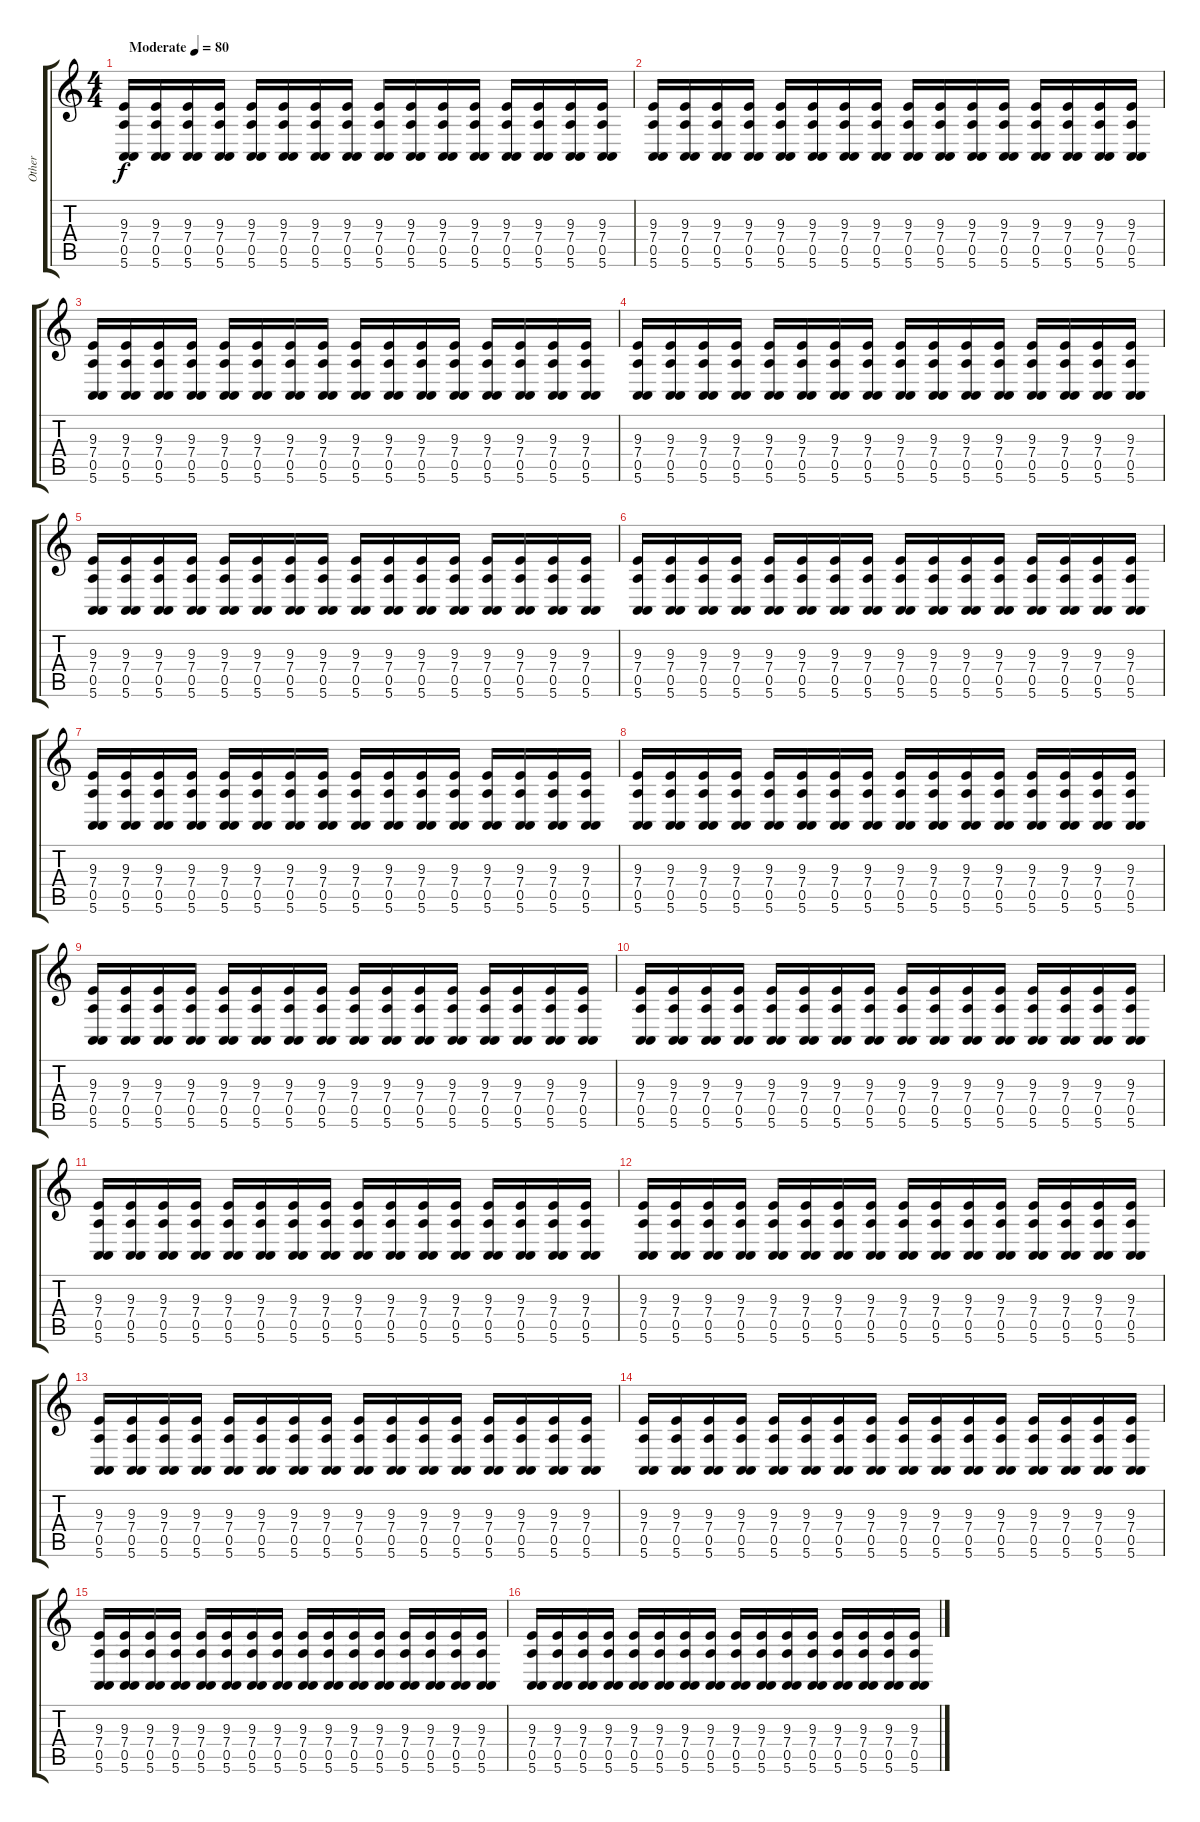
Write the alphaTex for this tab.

\track ("Other" "Other") {instrument synthvoice}
\staff {score tabs}
\tuning (E4 B3 G3 D3 A2 E2) {hide}
\ts (4 4)
\tempo (80 "Moderate")
\clef g2
\ks c
(9.3 7.4 0.5 5.6).16{dy f instrument synthvoice} (9.3 7.4 0.5 5.6).16 (9.3 7.4 0.5 5.6).16 (9.3 7.4 0.5 5.6).16 (9.3 7.4 0.5 5.6).16 (9.3 7.4 0.5 5.6).16 (9.3 7.4 0.5 5.6).16 (9.3 7.4 0.5 5.6).16 (9.3 7.4 0.5 5.6).16 (9.3 7.4 0.5 5.6).16 (9.3 7.4 0.5 5.6).16 (9.3 7.4 0.5 5.6).16 (9.3 7.4 0.5 5.6).16 (9.3 7.4 0.5 5.6).16 (9.3 7.4 0.5 5.6).16 (9.3 7.4 0.5 5.6).16 |
(9.3 7.4 0.5 5.6).16 (9.3 7.4 0.5 5.6).16 (9.3 7.4 0.5 5.6).16 (9.3 7.4 0.5 5.6).16 (9.3 7.4 0.5 5.6).16 (9.3 7.4 0.5 5.6).16 (9.3 7.4 0.5 5.6).16 (9.3 7.4 0.5 5.6).16 (9.3 7.4 0.5 5.6).16 (9.3 7.4 0.5 5.6).16 (9.3 7.4 0.5 5.6).16 (9.3 7.4 0.5 5.6).16 (9.3 7.4 0.5 5.6).16 (9.3 7.4 0.5 5.6).16 (9.3 7.4 0.5 5.6).16 (9.3 7.4 0.5 5.6).16 |
(9.3 7.4 0.5 5.6).16{volume 6} (9.3 7.4 0.5 5.6).16 (9.3 7.4 0.5 5.6).16 (9.3 7.4 0.5 5.6).16 (9.3 7.4 0.5 5.6).16 (9.3 7.4 0.5 5.6).16 (9.3 7.4 0.5 5.6).16 (9.3 7.4 0.5 5.6).16 (9.3 7.4 0.5 5.6).16 (9.3 7.4 0.5 5.6).16 (9.3 7.4 0.5 5.6).16 (9.3 7.4 0.5 5.6).16 (9.3 7.4 0.5 5.6).16 (9.3 7.4 0.5 5.6).16 (9.3 7.4 0.5 5.6).16 (9.3 7.4 0.5 5.6).16 |
(9.3 7.4 0.5 5.6).16 (9.3 7.4 0.5 5.6).16 (9.3 7.4 0.5 5.6).16 (9.3 7.4 0.5 5.6).16 (9.3 7.4 0.5 5.6).16 (9.3 7.4 0.5 5.6).16 (9.3 7.4 0.5 5.6).16 (9.3 7.4 0.5 5.6).16 (9.3 7.4 0.5 5.6).16 (9.3 7.4 0.5 5.6).16 (9.3 7.4 0.5 5.6).16 (9.3 7.4 0.5 5.6).16 (9.3 7.4 0.5 5.6).16 (9.3 7.4 0.5 5.6).16 (9.3 7.4 0.5 5.6).16 (9.3 7.4 0.5 5.6).16 |
(9.3 7.4 0.5 5.6).16 (9.3 7.4 0.5 5.6).16 (9.3 7.4 0.5 5.6).16 (9.3 7.4 0.5 5.6).16 (9.3 7.4 0.5 5.6).16 (9.3 7.4 0.5 5.6).16 (9.3 7.4 0.5 5.6).16 (9.3 7.4 0.5 5.6).16 (9.3 7.4 0.5 5.6).16 (9.3 7.4 0.5 5.6).16 (9.3 7.4 0.5 5.6).16 (9.3 7.4 0.5 5.6).16 (9.3 7.4 0.5 5.6).16 (9.3 7.4 0.5 5.6).16 (9.3 7.4 0.5 5.6).16 (9.3 7.4 0.5 5.6).16 |
(9.3 7.4 0.5 5.6).16 (9.3 7.4 0.5 5.6).16 (9.3 7.4 0.5 5.6).16 (9.3 7.4 0.5 5.6).16 (9.3 7.4 0.5 5.6).16 (9.3 7.4 0.5 5.6).16 (9.3 7.4 0.5 5.6).16 (9.3 7.4 0.5 5.6).16 (9.3 7.4 0.5 5.6).16 (9.3 7.4 0.5 5.6).16 (9.3 7.4 0.5 5.6).16 (9.3 7.4 0.5 5.6).16 (9.3 7.4 0.5 5.6).16 (9.3 7.4 0.5 5.6).16 (9.3 7.4 0.5 5.6).16 (9.3 7.4 0.5 5.6).16 |
(9.3 7.4 0.5 5.6).16 (9.3 7.4 0.5 5.6).16 (9.3 7.4 0.5 5.6).16 (9.3 7.4 0.5 5.6).16 (9.3 7.4 0.5 5.6).16 (9.3 7.4 0.5 5.6).16 (9.3 7.4 0.5 5.6).16 (9.3 7.4 0.5 5.6).16 (9.3 7.4 0.5 5.6).16 (9.3 7.4 0.5 5.6).16 (9.3 7.4 0.5 5.6).16 (9.3 7.4 0.5 5.6).16 (9.3 7.4 0.5 5.6).16 (9.3 7.4 0.5 5.6).16 (9.3 7.4 0.5 5.6).16 (9.3 7.4 0.5 5.6).16 |
(9.3 7.4 0.5 5.6).16 (9.3 7.4 0.5 5.6).16 (9.3 7.4 0.5 5.6).16 (9.3 7.4 0.5 5.6).16 (9.3 7.4 0.5 5.6).16 (9.3 7.4 0.5 5.6).16 (9.3 7.4 0.5 5.6).16 (9.3 7.4 0.5 5.6).16 (9.3 7.4 0.5 5.6).16 (9.3 7.4 0.5 5.6).16 (9.3 7.4 0.5 5.6).16 (9.3 7.4 0.5 5.6).16 (9.3 7.4 0.5 5.6).16 (9.3 7.4 0.5 5.6).16 (9.3 7.4 0.5 5.6).16 (9.3 7.4 0.5 5.6).16 |
(9.3 7.4 0.5 5.6).16 (9.3 7.4 0.5 5.6).16 (9.3 7.4 0.5 5.6).16 (9.3 7.4 0.5 5.6).16 (9.3 7.4 0.5 5.6).16 (9.3 7.4 0.5 5.6).16 (9.3 7.4 0.5 5.6).16 (9.3 7.4 0.5 5.6).16 (9.3 7.4 0.5 5.6).16 (9.3 7.4 0.5 5.6).16 (9.3 7.4 0.5 5.6).16 (9.3 7.4 0.5 5.6).16 (9.3 7.4 0.5 5.6).16 (9.3 7.4 0.5 5.6).16 (9.3 7.4 0.5 5.6).16 (9.3 7.4 0.5 5.6).16 |
(9.3 7.4 0.5 5.6).16 (9.3 7.4 0.5 5.6).16 (9.3 7.4 0.5 5.6).16 (9.3 7.4 0.5 5.6).16 (9.3 7.4 0.5 5.6).16 (9.3 7.4 0.5 5.6).16 (9.3 7.4 0.5 5.6).16 (9.3 7.4 0.5 5.6).16 (9.3 7.4 0.5 5.6).16 (9.3 7.4 0.5 5.6).16 (9.3 7.4 0.5 5.6).16 (9.3 7.4 0.5 5.6).16 (9.3 7.4 0.5 5.6).16 (9.3 7.4 0.5 5.6).16 (9.3 7.4 0.5 5.6).16 (9.3 7.4 0.5 5.6).16 |
(9.3 7.4 0.5 5.6).16 (9.3 7.4 0.5 5.6).16 (9.3 7.4 0.5 5.6).16 (9.3 7.4 0.5 5.6).16 (9.3 7.4 0.5 5.6).16 (9.3 7.4 0.5 5.6).16 (9.3 7.4 0.5 5.6).16 (9.3 7.4 0.5 5.6).16 (9.3 7.4 0.5 5.6).16 (9.3 7.4 0.5 5.6).16 (9.3 7.4 0.5 5.6).16 (9.3 7.4 0.5 5.6).16 (9.3 7.4 0.5 5.6).16 (9.3 7.4 0.5 5.6).16 (9.3 7.4 0.5 5.6).16 (9.3 7.4 0.5 5.6).16 |
(9.3 7.4 0.5 5.6).16 (9.3 7.4 0.5 5.6).16 (9.3 7.4 0.5 5.6).16 (9.3 7.4 0.5 5.6).16 (9.3 7.4 0.5 5.6).16 (9.3 7.4 0.5 5.6).16 (9.3 7.4 0.5 5.6).16 (9.3 7.4 0.5 5.6).16 (9.3 7.4 0.5 5.6).16 (9.3 7.4 0.5 5.6).16 (9.3 7.4 0.5 5.6).16 (9.3 7.4 0.5 5.6).16 (9.3 7.4 0.5 5.6).16 (9.3 7.4 0.5 5.6).16 (9.3 7.4 0.5 5.6).16 (9.3 7.4 0.5 5.6).16 |
(9.3 7.4 0.5 5.6).16 (9.3 7.4 0.5 5.6).16 (9.3 7.4 0.5 5.6).16 (9.3 7.4 0.5 5.6).16 (9.3 7.4 0.5 5.6).16 (9.3 7.4 0.5 5.6).16 (9.3 7.4 0.5 5.6).16 (9.3 7.4 0.5 5.6).16 (9.3 7.4 0.5 5.6).16 (9.3 7.4 0.5 5.6).16 (9.3 7.4 0.5 5.6).16 (9.3 7.4 0.5 5.6).16 (9.3 7.4 0.5 5.6).16 (9.3 7.4 0.5 5.6).16 (9.3 7.4 0.5 5.6).16 (9.3 7.4 0.5 5.6).16 |
(9.3 7.4 0.5 5.6).16 (9.3 7.4 0.5 5.6).16 (9.3 7.4 0.5 5.6).16 (9.3 7.4 0.5 5.6).16 (9.3 7.4 0.5 5.6).16 (9.3 7.4 0.5 5.6).16 (9.3 7.4 0.5 5.6).16 (9.3 7.4 0.5 5.6).16 (9.3 7.4 0.5 5.6).16 (9.3 7.4 0.5 5.6).16 (9.3 7.4 0.5 5.6).16 (9.3 7.4 0.5 5.6).16 (9.3 7.4 0.5 5.6).16 (9.3 7.4 0.5 5.6).16 (9.3 7.4 0.5 5.6).16 (9.3 7.4 0.5 5.6).16 |
(9.3 7.4 0.5 5.6).16 (9.3 7.4 0.5 5.6).16 (9.3 7.4 0.5 5.6).16 (9.3 7.4 0.5 5.6).16 (9.3 7.4 0.5 5.6).16 (9.3 7.4 0.5 5.6).16 (9.3 7.4 0.5 5.6).16 (9.3 7.4 0.5 5.6).16 (9.3 7.4 0.5 5.6).16 (9.3 7.4 0.5 5.6).16 (9.3 7.4 0.5 5.6).16 (9.3 7.4 0.5 5.6).16 (9.3 7.4 0.5 5.6).16 (9.3 7.4 0.5 5.6).16 (9.3 7.4 0.5 5.6).16 (9.3 7.4 0.5 5.6).16 |
(9.3 7.4 0.5 5.6).16 (9.3 7.4 0.5 5.6).16 (9.3 7.4 0.5 5.6).16 (9.3 7.4 0.5 5.6).16 (9.3 7.4 0.5 5.6).16 (9.3 7.4 0.5 5.6).16 (9.3 7.4 0.5 5.6).16 (9.3 7.4 0.5 5.6).16 (9.3 7.4 0.5 5.6).16 (9.3 7.4 0.5 5.6).16 (9.3 7.4 0.5 5.6).16 (9.3 7.4 0.5 5.6).16 (9.3 7.4 0.5 5.6).16 (9.3 7.4 0.5 5.6).16 (9.3 7.4 0.5 5.6).16 (9.3 7.4 0.5 5.6).16
